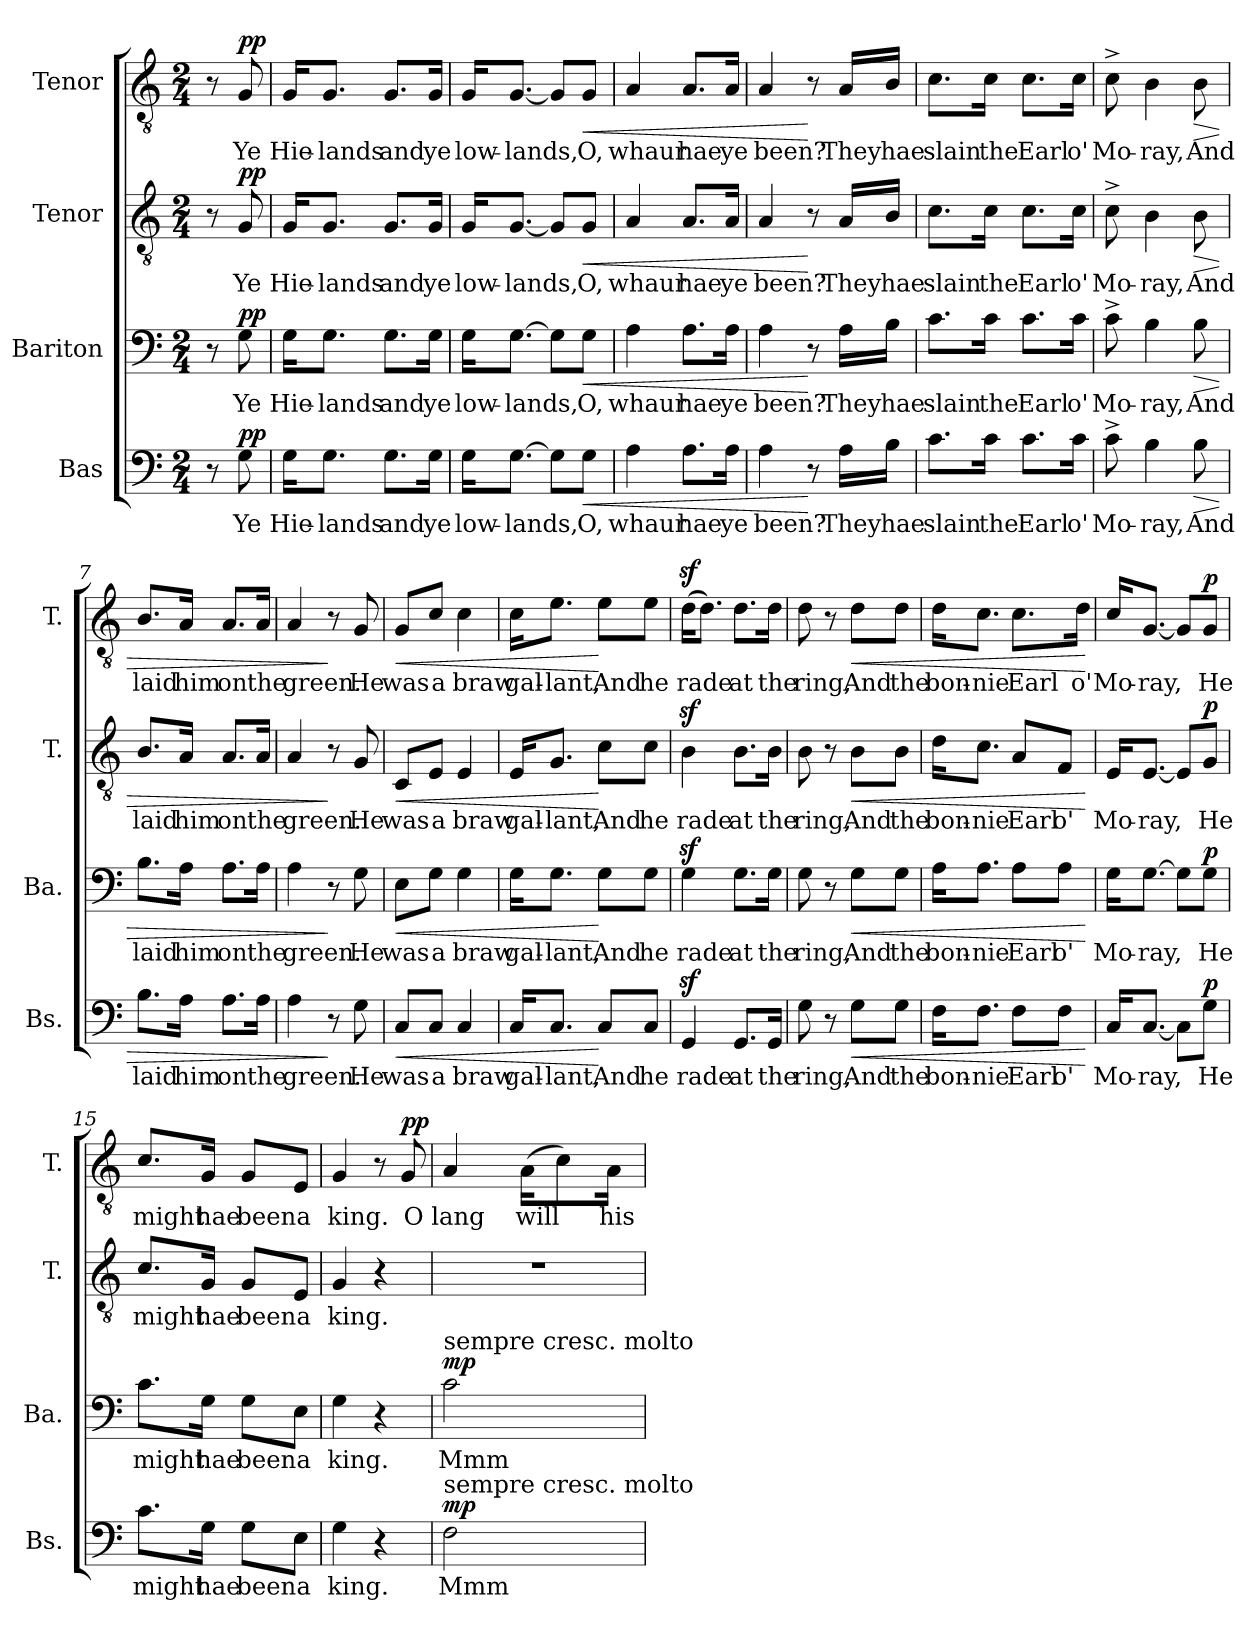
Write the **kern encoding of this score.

**kern	**text	**dynam	**kern	**text	**dynam	**kern	**text	**dynam	**kern	**text	**dynam
*part4	*part4	*part4	*part3	*part3	*part3	*part2	*part2	*part2	*part1	*part1	*part1
*staff4	*staff4	*staff4	*staff3	*staff3	*staff3	*staff2	*staff2	*staff2	*staff1	*staff1	*staff1
*I"Bas	*	*	*I"Bariton	*	*	*I"Tenor	*	*	*I"Tenor	*	*
*I'Bs.	*	*	*I'Ba.	*	*	*I'T.	*	*	*I'T.	*	*
*clefF4	*	*	*clefF4	*	*	*clefGv2	*	*	*clefGv2	*	*
*k[]	*	*	*k[]	*	*	*k[]	*	*	*k[]	*	*
*M2/4	*	*	*M2/4	*	*	*M2/4	*	*	*M2/4	*	*
*MM48	*	*	*MM48	*	*	*MM48	*	*	*MM48	*	*
=	=	=	=	=	=	=	=	=	=	=	=
8r	.	.	8r	.	.	8r	.	.	8r	.	.
!	!	!LO:DY:a	!	!	!LO:DY:a	!	!	!LO:DY:a	!	!	!LO:DY:a
8G\	Ye	pp	8G\	Ye	pp	8G/	Ye	pp	8G/	Ye	pp
=1	=1	=1	=1	=1	=1	=1	=1	=1	=1	=1	=1
16G\KL	Hie-	.	16G\KL	Hie-	.	16G/KL	Hie-	.	16G/KL	Hie-	.
8.G\J	-lands	.	8.G\J	-lands	.	8.G/J	-lands	.	8.G/J	-lands	.
8.G\L	and	.	8.G\L	and	.	8.G/L	and	.	8.G/L	and	.
16G\Jk	ye	.	16G\Jk	ye	.	16G/Jk	ye	.	16G/Jk	ye	.
=2	=2	=2	=2	=2	=2	=2	=2	=2	=2	=2	=2
16G\KL	low-	.	16G\KL	low-	.	16G/KL	low-	.	16G/KL	low-	.
[8.G\J	-lands,	.	[8.G\J	-lands,	.	[8.G/J	-lands,	.	[8.G/J	-lands,	.
8G\L]	.	.	8G\L]	.	.	8G/L]	.	.	8G/L]	.	.
!	!	!LO:HP:b	!	!	!LO:HP:b	!	!	!LO:HP:b	!	!	!LO:HP:b
8G\J	O,	<	8G\J	O,	<	8G/J	O,	<	8G/J	O,	<
=3	=3	=3	=3	=3	=3	=3	=3	=3	=3	=3	=3
4A\	whaur	.	4A\	whaur	.	4A/	whaur	.	4A/	whaur	.
8.A\L	hae	.	8.A\L	hae	.	8.A/L	hae	.	8.A/L	hae	.
16A\Jk	ye	.	16A\Jk	ye	.	16A/Jk	ye	.	16A/Jk	ye	.
=4	=4	=4	=4	=4	=4	=4	=4	=4	=4	=4	=4
4A\	been?	.	4A\	been?	.	4A/	been?	.	4A/	been?	.
8r	.	[	8r	.	[	8r	.	[	8r	.	[
16A\LL	They	.	16A\LL	They	.	16A/LL	They	.	16A/LL	They	.
16B\JJ	hae	.	16B\JJ	hae	.	16B/JJ	hae	.	16B/JJ	hae	.
!!LO:LB:g=z
=5	=5	=5	=5	=5	=5	=5	=5	=5	=5	=5	=5
8.c\L	slain	.	8.c\L	slain	.	8.c\L	slain	.	8.c\L	slain	.
16c\Jk	the	.	16c\Jk	the	.	16c\Jk	the	.	16c\Jk	the	.
8.c\L	Earl	.	8.c\L	Earl	.	8.c\L	Earl	.	8.c\L	Earl	.
16c\Jk	o'	.	16c\Jk	o'	.	16c\Jk	o'	.	16c\Jk	o'	.
=6	=6	=6	=6	=6	=6	=6	=6	=6	=6	=6	=6
8c^\	Mo-	.	8c^\	Mo-	.	8c^\	Mo-	.	8c^\	Mo-	.
4B\	-ray,	.	4B\	-ray,	.	4B\	-ray,	.	4B\	-ray,	.
!	!	!LO:HP:b	!	!	!LO:HP:b	!	!	!LO:HP:b	!	!	!LO:HP:b
8B\	And	>	8B\	And	>	8B\	And	>	8B\	And	>
=7	=7	=7	=7	=7	=7	=7	=7	=7	=7	=7	=7
8.B\L	laid	.	8.B\L	laid	.	8.B/L	laid	.	8.B/L	laid	.
16A\Jk	him	.	16A\Jk	him	.	16A/Jk	him	.	16A/Jk	him	.
8.A\L	on	.	8.A\L	on	.	8.A/L	on	.	8.A/L	on	.
16A\Jk	the	.	16A\Jk	the	.	16A/Jk	the	.	16A/Jk	the	.
=8	=8	=8	=8	=8	=8	=8	=8	=8	=8	=8	=8
4A\	green.	.	4A\	green.	.	4A/	green.	.	4A/	green.	.
8r	.	]	8r	.	]	8r	.	]	8r	.	]
8G\	He	.	8G\	He	.	8G/	He	.	8G/	He	.
=9	=9	=9	=9	=9	=9	=9	=9	=9	=9	=9	=9
!	!	!LO:HP:b	!	!	!LO:HP:b	!	!	!LO:HP:b	!	!	!LO:HP:b
8C/L	was	<	8E\L	was	<	8C/L	was	<	8G/L	was	<
8C/J	a	.	8G\J	a	.	8E/J	a	.	8c/J	a	.
4C/	braw	.	4G\	braw	.	4E/	braw	.	4c\	braw	.
!!LO:PB:g=z
=10	=10	=10	=10	=10	=10	=10	=10	=10	=10	=10	=10
16C/KL	gal-	.	16G\KL	gal-	.	16E/KL	gal-	.	16c\KL	gal-	.
8.C/J	-lant,	.	8.G\J	-lant,	.	8.G/J	-lant,	.	8.e\J	-lant,	.
8C/L	And	[	8G\L	And	[	8c\L	And	[	8e\L	And	[
8C/J	he	.	8G\J	he	.	8c\J	he	.	8e\J	he	.
=11	=11	=11	=11	=11	=11	=11	=11	=11	=11	=11	=11
4GGz>/	rade	.	4Gz>\	rade	.	4Bz>\	rade	.	(16dz>\KL	rade	.
.	.	.	.	.	.	.	.	.	8.d\J)	.	.
8.GG/L	at	.	8.G\L	at	.	8.B\L	at	.	8.d\L	at	.
16GG/Jk	the	.	16G\Jk	the	.	16B\Jk	the	.	16d\Jk	the	.
=12	=12	=12	=12	=12	=12	=12	=12	=12	=12	=12	=12
8G\	ring,	.	8G\	ring,	.	8B\	ring,	.	8d\	ring,	.
8r	.	.	8r	.	.	8r	.	.	8r	.	.
!	!	!LO:HP:b	!	!	!LO:HP:b	!	!	!LO:HP:b	!	!	!LO:HP:b
8G\L	And	<	8G\L	And	<	8B\L	And	<	8d\L	And	<
8G\J	the	.	8G\J	the	.	8B\J	the	.	8d\J	the	.
=13	=13	=13	=13	=13	=13	=13	=13	=13	=13	=13	=13
16F\KL	bon-	.	16A\KL	bon-	.	16d\KL	bon-	.	16d\KL	bon-	.
8.F\J	-nie	.	8.A\J	-nie	.	8.c\J	-nie	.	8.c\J	-nie	.
8F\L	Earl	.	8A\L	Earl	.	8A/L	Earl	.	8.c\L	Earl	.
8F\J	o'	.	8A\J	o'	.	8F/J	o'	.	.	.	.
.	.	.	.	.	.	.	.	.	16d\Jk	o'	.
.	.	[	.	.	[	.	.	[	.	.	[
=14	=14	=14	=14	=14	=14	=14	=14	=14	=14	=14	=14
16C/KL	Mo-	.	16G\KL	Mo-	.	16E/KL	Mo-	.	16c/KL	Mo-	.
[8.C/J	-ray,	.	[8.G\J	-ray,	.	[8.E/J	-ray,	.	[8.G/J	-ray,	.
8C\L]	.	.	8G\L]	.	.	8E/L]	.	.	8G/L]	.	.
!	!	!LO:DY:a	!	!	!LO:DY:a	!	!	!LO:DY:a	!	!	!LO:DY:a
8G\J	He	p	8G\J	He	p	8G/J	He	p	8G/J	He	p
!!LO:LB:g=z
=15	=15	=15	=15	=15	=15	=15	=15	=15	=15	=15	=15
8.c\L	might	.	8.c\L	might	.	8.c/L	might	.	8.c/L	might	.
16G\Jk	hae	.	16G\Jk	hae	.	16G/Jk	hae	.	16G/Jk	hae	.
8G\L	been	.	8G\L	been	.	8G/L	been	.	8G/L	been	.
8E\J	a	.	8E\J	a	.	8E/J	a	.	8E/J	a	.
=16	=16	=16	=16	=16	=16	=16	=16	=16	=16	=16	=16
4G\	king.	.	4G\	king.	.	4G/	king.	.	4G/	king.	.
4r	.	.	4r	.	.	4r	.	.	8r	.	.
!	!	!	!	!	!	!	!	!	!	!	!LO:DY:a
.	.	.	.	.	.	.	.	.	8G/	O	pp
=17	=17	=17	=17	=17	=17	=17	=17	=17	=17	=17	=17
!	!	!	!LO:TX:a:t=sempre cresc. molto	!	!	!	!	!	!	!	!
!LO:TX:a:t=sempre cresc. molto	!	!	!	!	!	!	!	!	!	!	!
!	!	!LO:DY:a	!	!	!LO:DY:a	!	!	!	!	!	!
2F\	Mmm	mp	2c\	Mmm	mp	2r	.	.	4A/	lang	.
.	.	.	.	.	.	.	.	.	(16A\KL	will	.
.	.	.	.	.	.	.	.	.	8c\)	.	.
.	.	.	.	.	.	.	.	.	16A\Jk	his	.
=	=	=	=	=	=	=	=	=	=	=	=
*-	*-	*-	*-	*-	*-	*-	*-	*-	*-	*-	*-
